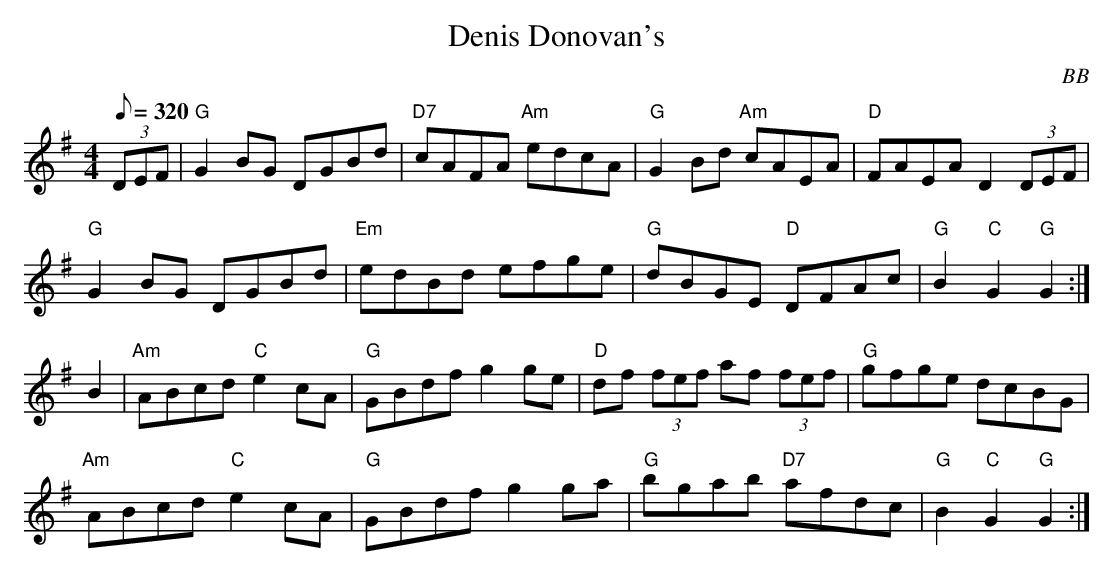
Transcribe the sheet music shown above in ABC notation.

X:1
T: Denis Donovan's
C: BB
Q: 1/8=320
M: 4/4
L: 1/8
K: G
(3DEF|"G"G2 BG DGBd|"D7"cAFA "Am"edcA|"G"G2 Bd "Am"cAEA|"D"FAEA D2 (3DEF |
"G"G2 BG DGBd|"Em"edBd efge|"G"dBGE "D"DFAc|"G"B2 "C"G2 "G"G2 :|
B2|"Am"ABcd "C"e2 cA|"G"GBdf g2 ge|"D"df (3fef af (3fef|"G"gfge dcBG |
"Am"ABcd "C"e2 cA|"G"GBdf g2 ga|"G"bgab "D7"afdc|"G"B2 "C"G2 "G"G2 :|
